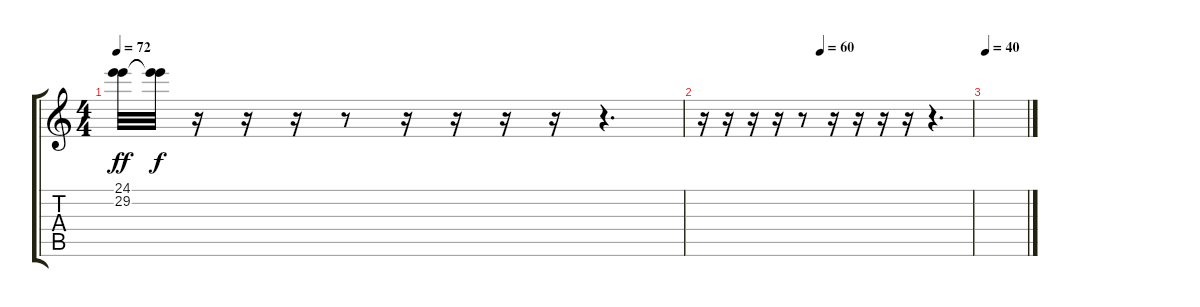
\track "" {instrument acousticgrandpiano}
\staff {score tabs}
\tuning (E4 B3 G3 D3 A2 E2) {hide}
\ts (4 4)
\tempo 72
\clef g2
\ks c
(24.1 29.2).32{dy ff} (24.1{t} 29.2{t}).32{dy f} r.16 r.16 r.16 r.8 r.16 r.16 r.16 r.16 r.4{d} |
\tempo (60 0.4375)
r.16 r.16 r.16 r.16 r.8 r.16 r.16 r.16 r.16 r.4{d} |
\tempo 40
